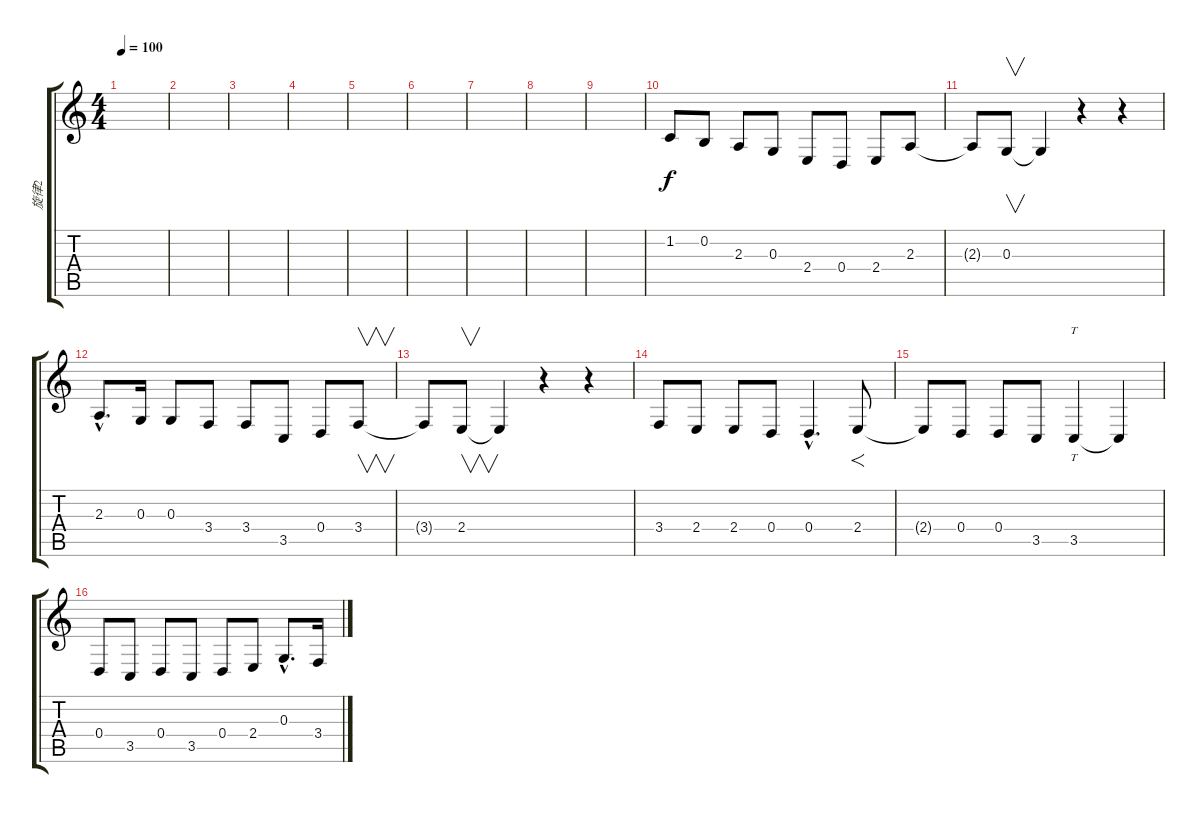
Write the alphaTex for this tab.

\track ("旋律2" "旋律2") {instrument violin}
\staff {score tabs}
\tuning (E4 B3 G3 D3 A2 E2) {hide}
\ts (4 4)
\tempo 100
\clef g2
\ks c
|
|
|
|
|
|
|
|
|
1.2.8 0.2.8 2.3.8 0.3.8 2.4.8 0.4.8 2.4.8 2.3.8 |
2.3{t}.8 0.3.8{v} 0.3{t}.4 r.4 r.4 |
2.3{hac}.8{d} 0.3.16 0.3.8 3.4.8 3.4.8 3.5.8 0.4.8 3.4.8{v} |
3.4{t}.8 2.4.8{v} 2.4{t}.4 r.4 r.4 |
3.4.8 2.4.8 2.4.8 0.4.8 0.4{hac}.4{d} 2.4.8{f} |
2.4{t}.8 0.4.8 0.4.8 3.5.8 3.5.4{tt} 3.5{t}.4 |
0.4.8 3.5.8 0.4.8 3.5.8 0.4.8 2.4.8 0.3{hac}.8{d} 3.4.16
